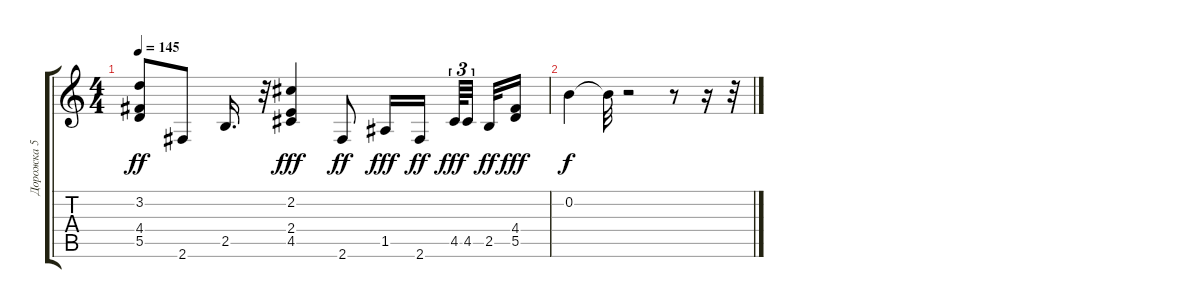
\track ("Дорожка 5" "Дорожка 5") {instrument acousticguitarsteel}
\staff {score tabs}
\tuning (E4 B3 G3 D3 A2 E2) {hide}
\ts (4 4)
\tempo 145
\clef g2
\ks c
(3.2 4.4 5.5).8{dy ff} 2.6.8 2.5.16{d} r.32 (2.2 2.4 4.5).4{dy fff} 2.6.8{dy ff} 1.5.16{dy fff} 2.6.16{dy ff beam splitsecondary} 4.5.64{tu (3 2) dy fff} 4.5.32{tu (3 2) beam splitsecondary} 2.5.32{dy ff} (4.4 5.5).16{dy fff} |
0.2.4{dy f} 0.2{t}.32 r.2 r.8 r.16 r.32
